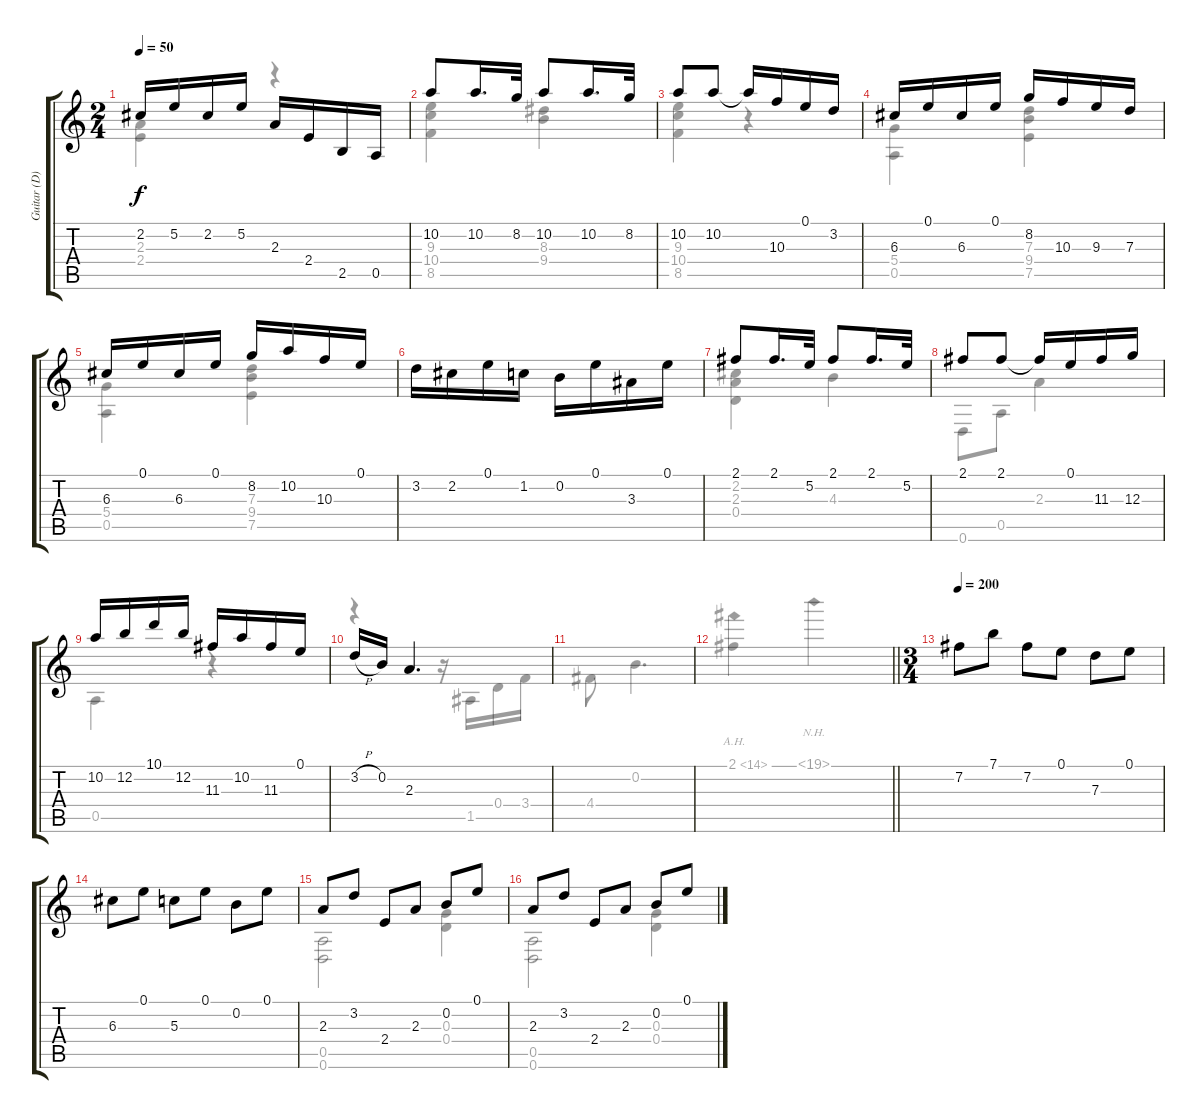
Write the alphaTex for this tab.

\track ("Guitar (D)" "Guitar (D)") {instrument acousticguitarnylon}
\staff {score tabs}
\tuning (E4 B3 G3 D3 A2 D2) {hide}
\voice
\ts (2 4)
\tempo 50
\clef g2
\ks aminor
2.2.16{dy f} 5.2.16 2.2.16 5.2.16 2.3.16 2.4.16 2.5.16 0.5.16 |
10.2.8 10.2.16{d} 8.2.32 10.2.8 10.2.16{d} 8.2.32 |
10.2.8 10.2.8 10.2{t}.16 10.3.16 0.1.16 3.2.16 |
6.3.16 0.1.16 6.3.16 0.1.16 8.2.16 10.3.16 9.3.16 7.3.16 |
6.3.16 0.1.16 6.3.16 0.1.16 8.2.16 10.2.16 10.3.16 0.1.16 |
3.2.16 2.2.16 0.1.16 1.2.16 0.2.16 0.1.16 3.3.16 0.1.16 |
2.1.8 2.1.16{d} 5.2.32 2.1.8 2.1.16{d} 5.2.32 |
2.1.8 2.1.8 2.1{t}.16 0.1.16 11.3.16 12.3.16 |
10.2.16 12.2.16 10.1.16 12.2.16 11.3.16 10.2.16 11.3.16 0.1.16 |
3.2{h}.16 0.2.16 2.3.4{d} |
|
\barLineRight lightlight
|
\ts (3 4)
\tempo 200
7.2.8 7.1.8 7.2.8 0.1.8 7.3.8 0.1.8 |
6.3.8 0.1.8 5.3.8 0.1.8 0.2.8 0.1.8 |
2.3.8 3.2.8 2.4.8 2.3.8 0.2.8 0.1.8 |
2.3.8 3.2.8 2.4.8 2.3.8 0.2.8 0.1.8
\voice
\clef g2
\ottava regular
\simile none
\ks aminor
(2.3 2.4).4{dy f} r.4 |
(9.3 10.4 8.5).4 (8.3 9.4).4 |
(9.3 10.4 8.5).4 r.4 |
(5.4 0.5).4 (7.3 9.4 7.5).4 |
(5.4 0.5).4 (7.3 9.4 7.5).4 |
|
(2.2 2.3 0.4).4 4.3.4 |
0.6.8 0.5.8 2.3.4 |
0.5.4 r.4 |
r.4 r.16 1.5.16 0.4.16 3.4.16 |
4.4.8 0.2.4{d} |
\barLineRight lightlight
2.1{ah 12}.4 19.1{nh}.4 |
|
|
(0.5 0.6).2 (0.3 0.4).4 |
(0.5 0.6).2 (0.3 0.4).4
